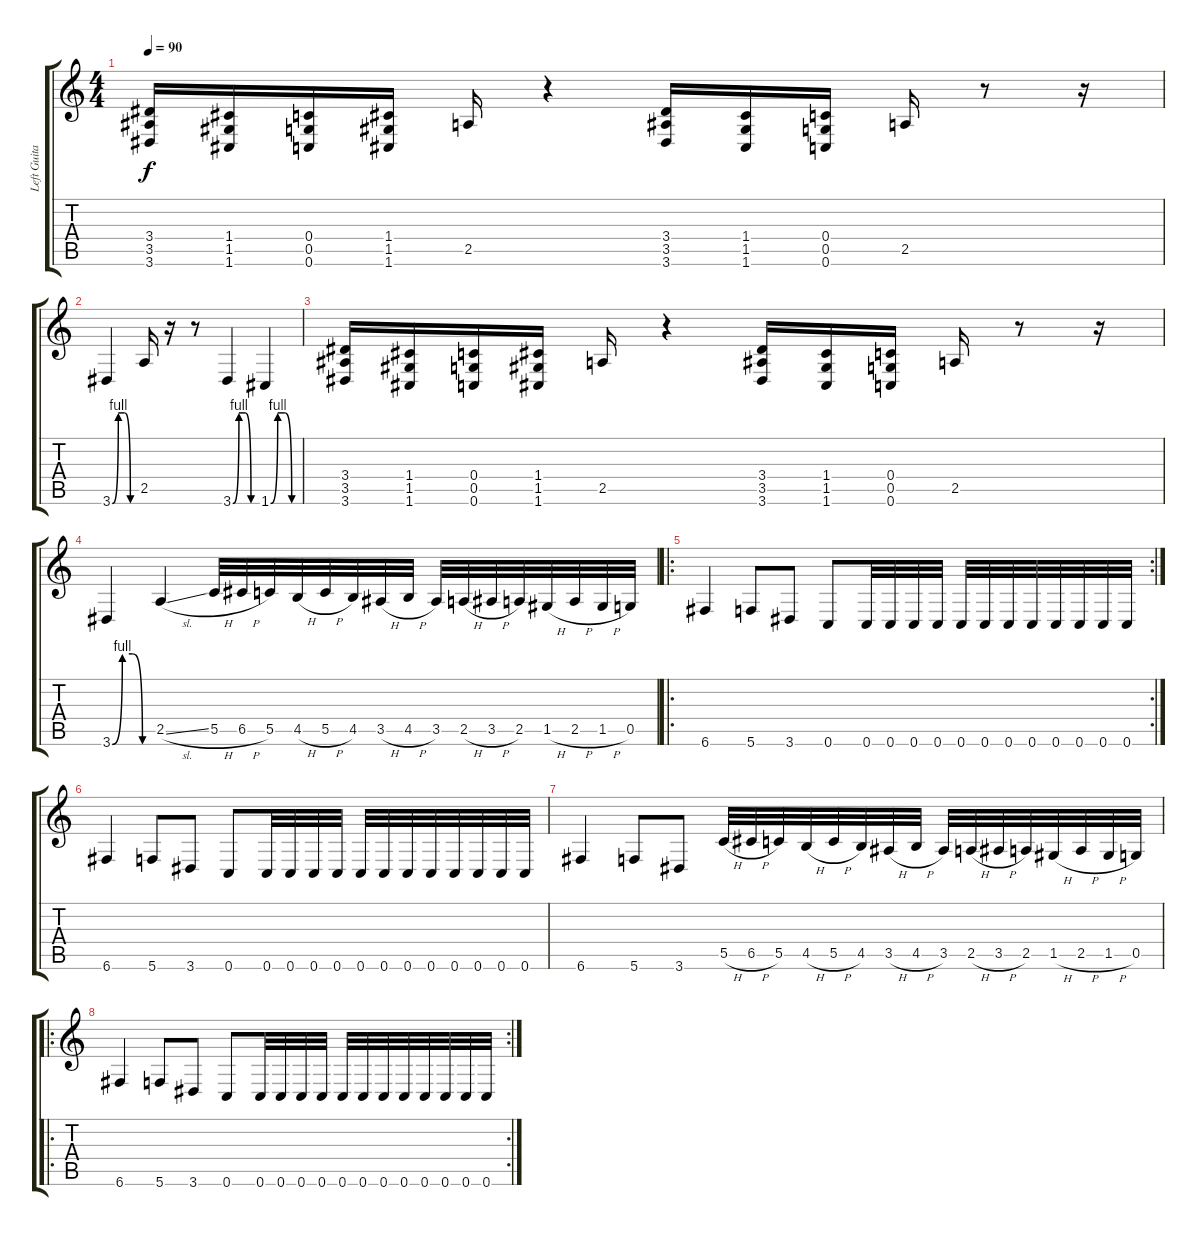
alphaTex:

\track ("Left Guitar" "Left Guita") {instrument distortionguitar}
\staff {score tabs}
\tuning (D4 A3 F3 C3 G2 C2) {hide}
\ts (4 4)
\tempo 90
\clef g2
\ks c
(3.4 3.5 3.6).16{dy f} (1.4 1.5 1.6).16 (0.4 0.5 0.6).16 (1.4 1.5 1.6).16 2.5.16 r.4 (3.4 3.5 3.6).16 (1.4 1.5 1.6).16 (0.4 0.5 0.6).16 2.5.16 r.8 r.16 |
3.6{be (custom 0 0 15 4 30 4 45 0 60 0)}.4 2.5.16 r.16 r.8 3.6{be (custom 0 0 15 4 30 4 45 0 60 0)}.4 1.6{be (custom 0 0 15 4 30 4 45 0 60 0)}.4 |
(3.4 3.5 3.6).16 (1.4 1.5 1.6).16 (0.4 0.5 0.6).16 (1.4 1.5 1.6).16 2.5.16 r.4 (3.4 3.5 3.6).16 (1.4 1.5 1.6).16 (0.4 0.5 0.6).16 2.5.16 r.8 r.16 |
3.6{be (custom 0 0 15 4 30 4 45 0 60 0)}.4 2.5{sl}.4 5.5{h}.32 6.5{h}.32 5.5.32 4.5{h}.32 5.5{h}.32 4.5.32 3.5{h}.32 4.5{h}.32 3.5.32 2.5{h}.32 3.5{h}.32 2.5.32 1.5{h}.32 2.5{h}.32 1.5{h}.32 0.5.32 |
\ro
\rc 2
6.6.4 5.6.8 3.6.8 0.6.8 0.6.32 0.6.32 0.6.32 0.6.32 0.6.32 0.6.32 0.6.32 0.6.32 0.6.32 0.6.32 0.6.32 0.6.32 |
6.6.4 5.6.8 3.6.8 0.6.8 0.6.32 0.6.32 0.6.32 0.6.32 0.6.32 0.6.32 0.6.32 0.6.32 0.6.32 0.6.32 0.6.32 0.6.32 |
6.6.4 5.6.8 3.6.8 5.5{h}.32 6.5{h}.32 5.5.32 4.5{h}.32 5.5{h}.32 4.5.32 3.5{h}.32 4.5{h}.32 3.5.32 2.5{h}.32 3.5{h}.32 2.5.32 1.5{h}.32 2.5{h}.32 1.5{h}.32 0.5.32 |
\ro
\rc 2
6.6.4 5.6.8 3.6.8 0.6.8 0.6.32 0.6.32 0.6.32 0.6.32 0.6.32 0.6.32 0.6.32 0.6.32 0.6.32 0.6.32 0.6.32 0.6.32
